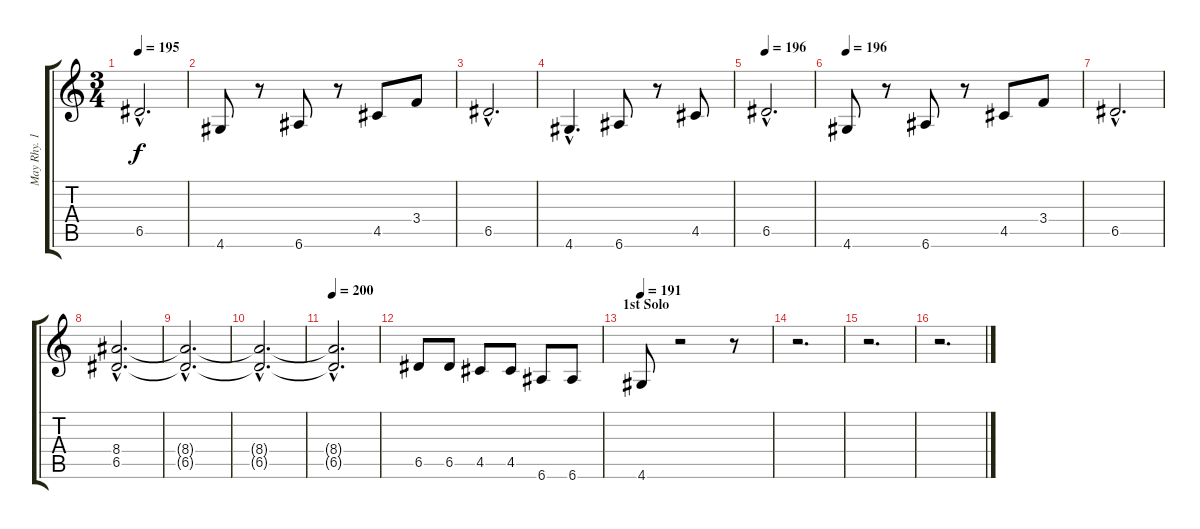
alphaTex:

\track ("May Rhy. 1" "May Rhy. 1") {instrument distortionguitar}
\staff {score tabs}
\tuning (E4 B3 G3 D3 A2 E2) {hide}
\ts (3 4)
\tempo 195
\clef g2
\ks c
6.5{hac}.2{d dy f} |
4.6.8 r.8 6.6.8 r.8 4.5.8 3.4.8 |
6.5{hac}.2{d} |
4.6{hac}.4{d} 6.6.8 r.8 4.5.8 |
\tempo 196
6.5{hac}.2{d} |
\tempo 196
4.6.8 r.8 6.6.8 r.8 4.5.8 3.4.8 |
6.5{hac}.2{d} |
(8.4{hac} 6.5{hac}).2{d} |
(8.4{hac t} 6.5{hac t}).2{d} |
(8.4{hac t} 6.5{hac t}).2{d} |
\tempo 200
(8.4{hac t} 6.5{hac t}).2{d} |
6.5.8 6.5.8 4.5.8 4.5.8 6.6.8 6.6.8 |
\section ("" "1st Solo")
\tempo 191
4.6.8 r.2 r.8 |
r.2{d} |
r.2{d} |
r.2{d}
